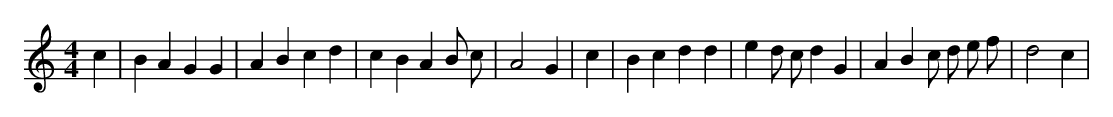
X:1
M:4/4
L:1/8
K:C
c2 | B2 A2 G2 G2 | A2 B2 c2 d2 | c2 B2 A2 B c | A4 G2 | c2 | B2 c2 d2 d2 | e2 d c d2 G2 | A2 B2 c d e f | d4 c2 |
